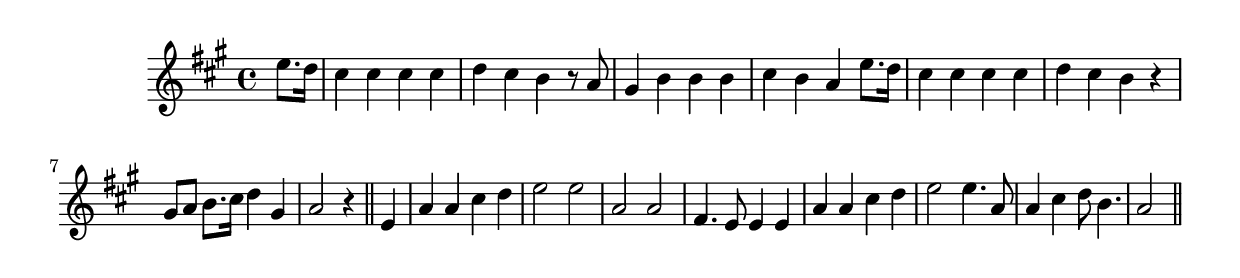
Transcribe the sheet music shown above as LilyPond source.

\version "2.14.0"
%{\header {
  title = "Sinner Won't Die No More (Tennessee)"
  composer = "anonymous"
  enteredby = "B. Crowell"
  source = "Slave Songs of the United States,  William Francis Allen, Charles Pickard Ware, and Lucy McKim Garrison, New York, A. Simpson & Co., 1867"
}%}
\score{{\key a \major
\time 4/4
%{\tempo 4=110
%}\relative e'' {
  \partial 4
  e8. d16 | cis4 cis cis cis | d4 cis b r8 a8 | gis4 b b b | cis b a e'8. d16 | cis4 cis cis cis | d4 cis b r | gis8 a b8. cis16 d4 gis, | a2 r4\bar "||"
  e4 | a4 a cis d | e2 e | a,2 a | fis4. e8 e4 e | a4 a cis d | e2 e4. a,8 | a4 cis d8 b4. | a2
  \bar "||"
}

}}